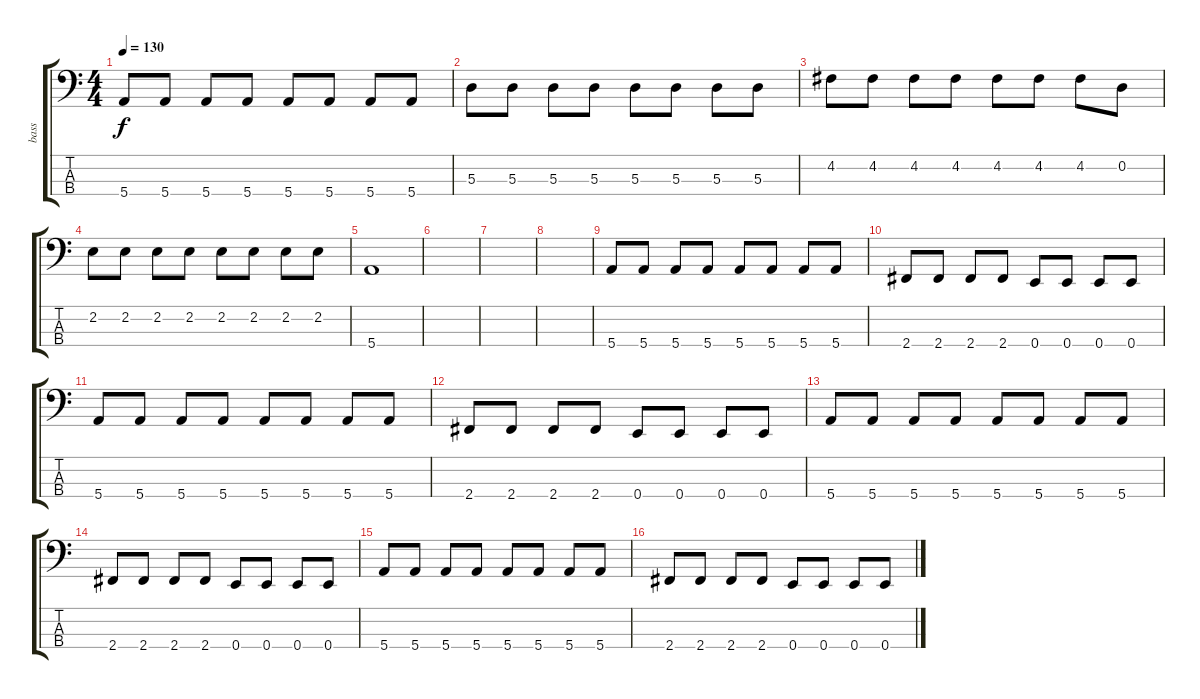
\track ("bass" "bass") {instrument electricbassfinger}
\staff {score tabs}
\tuning (G2 D2 A1 E1) {hide}
\ts (4 4)
\tempo 130
\clef f4
\ks c
5.4.8{dy f} 5.4.8 5.4.8 5.4.8 5.4.8 5.4.8 5.4.8 5.4.8 |
5.3.8 5.3.8 5.3.8 5.3.8 5.3.8 5.3.8 5.3.8 5.3.8 |
4.2.8 4.2.8 4.2.8 4.2.8 4.2.8 4.2.8 4.2.8 0.2.8 |
2.2.8 2.2.8 2.2.8 2.2.8 2.2.8 2.2.8 2.2.8 2.2.8 |
5.4.1 |
|
|
|
5.4.8 5.4.8 5.4.8 5.4.8 5.4.8 5.4.8 5.4.8 5.4.8 |
2.4.8 2.4.8 2.4.8 2.4.8 0.4.8 0.4.8 0.4.8 0.4.8 |
5.4.8 5.4.8 5.4.8 5.4.8 5.4.8 5.4.8 5.4.8 5.4.8 |
2.4.8 2.4.8 2.4.8 2.4.8 0.4.8 0.4.8 0.4.8 0.4.8 |
5.4.8 5.4.8 5.4.8 5.4.8 5.4.8 5.4.8 5.4.8 5.4.8 |
2.4.8 2.4.8 2.4.8 2.4.8 0.4.8 0.4.8 0.4.8 0.4.8 |
5.4.8 5.4.8 5.4.8 5.4.8 5.4.8 5.4.8 5.4.8 5.4.8 |
2.4.8 2.4.8 2.4.8 2.4.8 0.4.8 0.4.8 0.4.8 0.4.8
